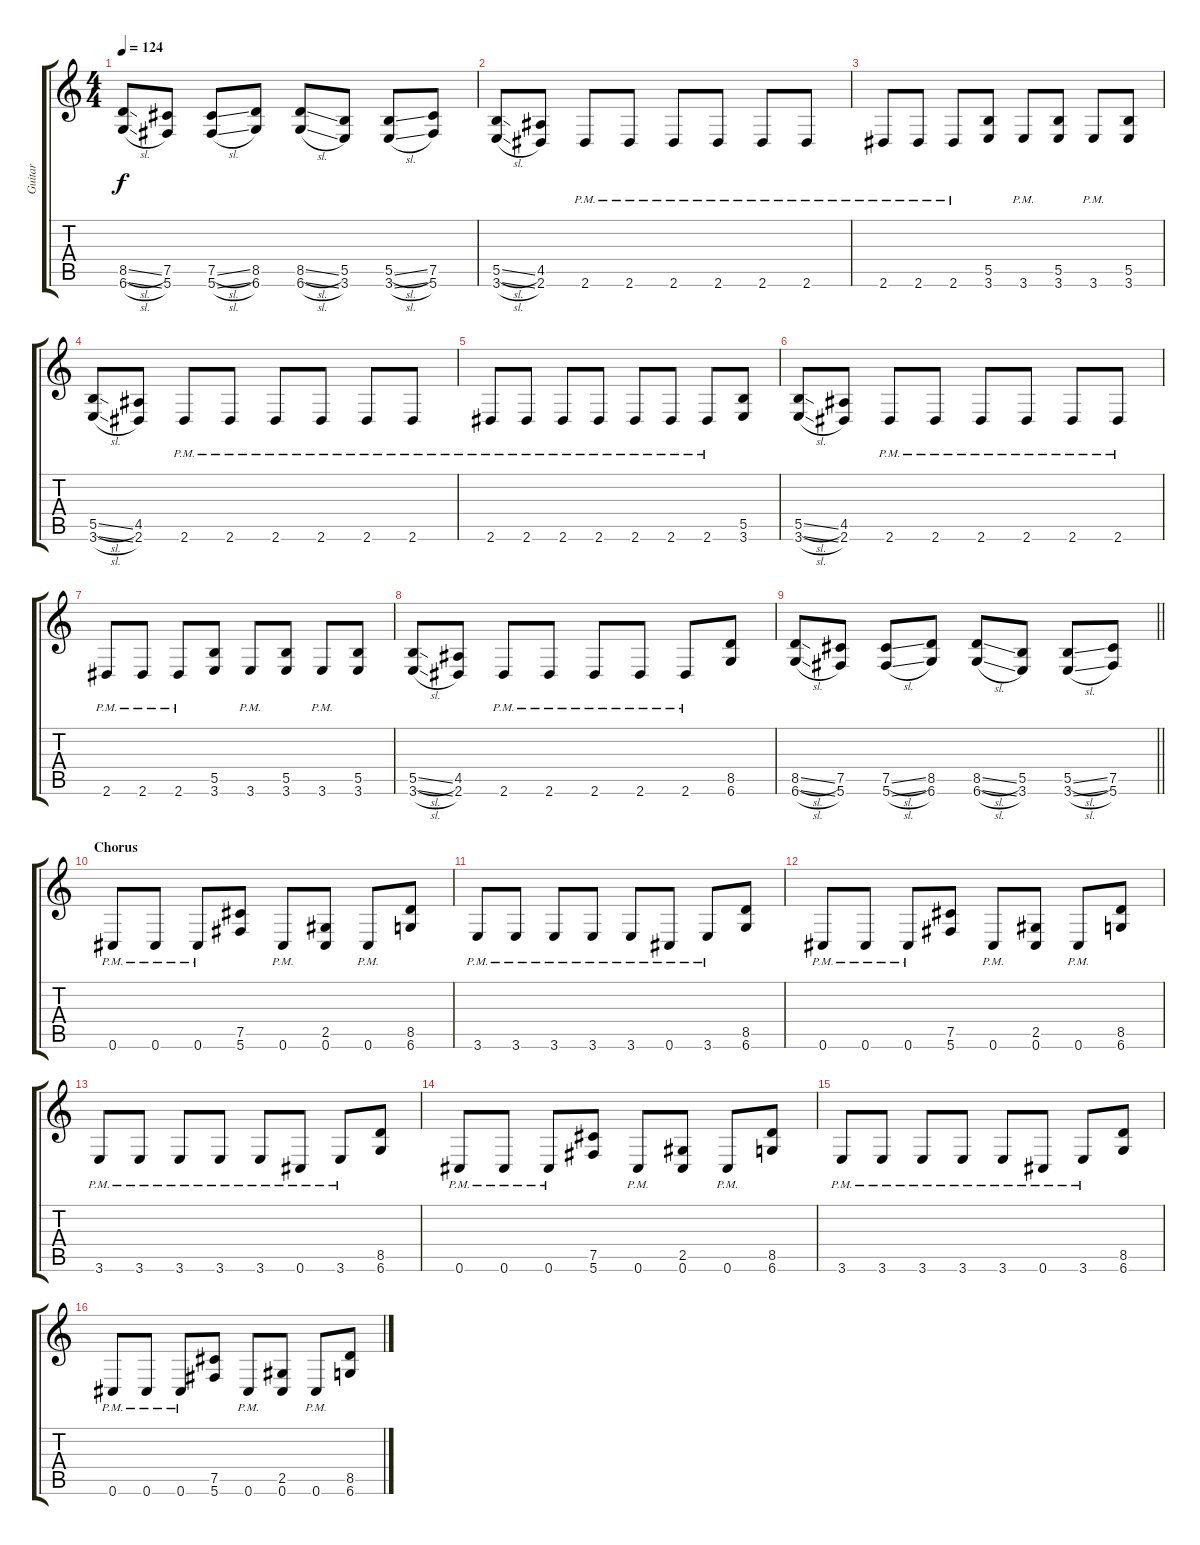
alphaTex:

\track ("Guitar" "Guitar") {instrument distortionguitar}
\staff {score tabs}
\tuning (Db4 Ab3 E3 B2 Gb2 Db2) {hide}
\ts (4 4)
\tempo 124
\clef g2
\ks c
(8.5{sl} 6.6{sl}).8{dy f} (7.5 5.6).8 (7.5{sl} 5.6{sl}).8 (8.5 6.6).8 (8.5{sl} 6.6{sl}).8 (5.5 3.6).8 (5.5{sl} 3.6{sl}).8 (7.5 5.6).8 |
(5.5{sl} 3.6{sl}).8 (4.5 2.6).8 2.6{pm}.8 2.6{pm}.8 2.6{pm}.8 2.6{pm}.8 2.6{pm}.8 2.6{pm}.8 |
2.6{pm}.8 2.6{pm}.8 2.6{pm}.8 (5.5 3.6).8 3.6{pm}.8 (5.5 3.6).8 3.6{pm}.8 (5.5 3.6).8 |
(5.5{sl} 3.6{sl}).8 (4.5 2.6).8 2.6{pm}.8 2.6{pm}.8 2.6{pm}.8 2.6{pm}.8 2.6{pm}.8 2.6{pm}.8 |
2.6{pm}.8 2.6{pm}.8 2.6{pm}.8 2.6{pm}.8 2.6{pm}.8 2.6{pm}.8 2.6{pm}.8 (5.5 3.6).8 |
(5.5{sl} 3.6{sl}).8 (4.5 2.6).8 2.6{pm}.8 2.6{pm}.8 2.6{pm}.8 2.6{pm}.8 2.6{pm}.8 2.6{pm}.8 |
2.6{pm}.8 2.6{pm}.8 2.6{pm}.8 (5.5 3.6).8 3.6{pm}.8 (5.5 3.6).8 3.6{pm}.8 (5.5 3.6).8 |
(5.5{sl} 3.6{sl}).8 (4.5 2.6).8 2.6{pm}.8 2.6{pm}.8 2.6{pm}.8 2.6{pm}.8 2.6{pm}.8 (8.5 6.6).8 |
\barLineRight lightlight
(8.5{sl} 6.6{sl}).8 (7.5 5.6).8 (7.5{sl} 5.6{sl}).8 (8.5 6.6).8 (8.5{sl} 6.6{sl}).8 (5.5 3.6).8 (5.5{sl} 3.6{sl}).8 (7.5 5.6).8 |
\section ("" "Chorus")
0.6{pm}.8 0.6{pm}.8 0.6{pm}.8 (7.5 5.6).8 0.6{pm}.8 (2.5 0.6).8 0.6{pm}.8 (8.5 6.6).8 |
3.6{pm}.8 3.6{pm}.8 3.6{pm}.8 3.6{pm}.8 3.6{pm}.8 0.6{pm}.8 3.6{pm}.8 (8.5 6.6).8 |
0.6{pm}.8 0.6{pm}.8 0.6{pm}.8 (7.5 5.6).8 0.6{pm}.8 (2.5 0.6).8 0.6{pm}.8 (8.5 6.6).8 |
3.6{pm}.8 3.6{pm}.8 3.6{pm}.8 3.6{pm}.8 3.6{pm}.8 0.6{pm}.8 3.6{pm}.8 (8.5 6.6).8 |
0.6{pm}.8 0.6{pm}.8 0.6{pm}.8 (7.5 5.6).8 0.6{pm}.8 (2.5 0.6).8 0.6{pm}.8 (8.5 6.6).8 |
3.6{pm}.8 3.6{pm}.8 3.6{pm}.8 3.6{pm}.8 3.6{pm}.8 0.6{pm}.8 3.6{pm}.8 (8.5 6.6).8 |
0.6{pm}.8 0.6{pm}.8 0.6{pm}.8 (7.5 5.6).8 0.6{pm}.8 (2.5 0.6).8 0.6{pm}.8 (8.5 6.6).8
